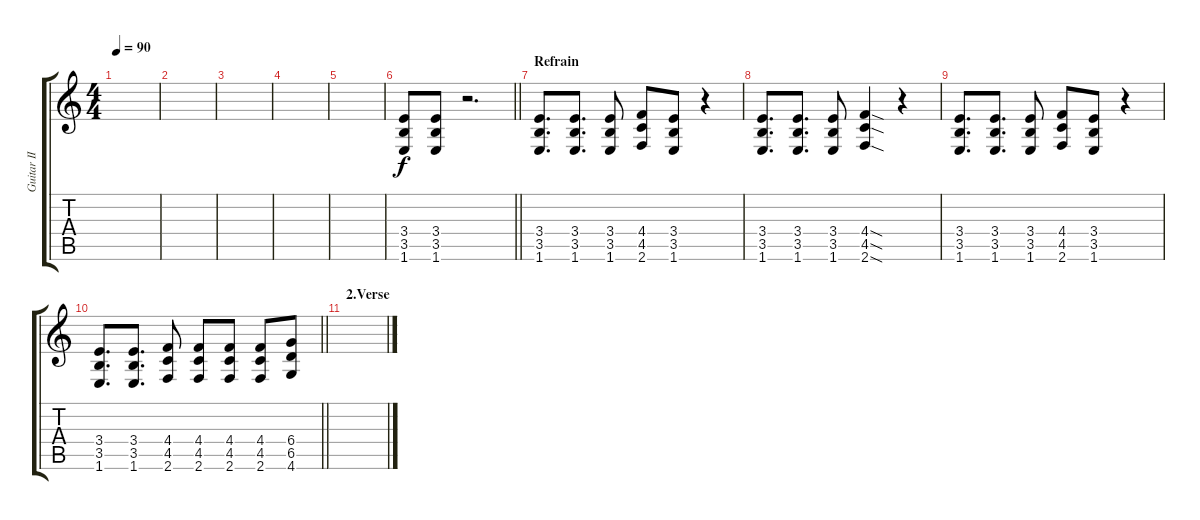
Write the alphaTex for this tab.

\track ("Guitar II (Ron Thal/Buckethead)" "Guitar II ") {instrument overdrivenguitar}
\staff {score tabs}
\tuning (Eb4 Bb3 Gb3 Db3 Ab2 Eb2) {hide}
\ts (4 4)
\tempo 90
\clef g2
\ks c
|
|
|
|
|
\barLineRight lightlight
(3.4 3.5 1.6).8{volume 13} (3.4 3.5 1.6).8 r.2{d} |
\section ("" "Refrain")
(3.4 3.5 1.6).8{d} (3.4 3.5 1.6).8{d} (3.4 3.5 1.6).8 (4.4 4.5 2.6).8 (3.4 3.5 1.6).8 r.4 |
(3.4 3.5 1.6).8{d} (3.4 3.5 1.6).8{d} (3.4 3.5 1.6).8 (4.4{sod} 4.5{sod} 2.6{sod}).4 r.4 |
(3.4 3.5 1.6).8{d} (3.4 3.5 1.6).8{d} (3.4 3.5 1.6).8 (4.4 4.5 2.6).8 (3.4 3.5 1.6).8 r.4 |
\barLineRight lightlight
(3.4 3.5 1.6).8{d} (3.4 3.5 1.6).8{d} (4.4 4.5 2.6).8 (4.4 4.5 2.6).8 (4.4 4.5 2.6).8 (4.4 4.5 2.6).8 (6.4 6.5 4.6).8 |
\section ("" "2.Verse")
